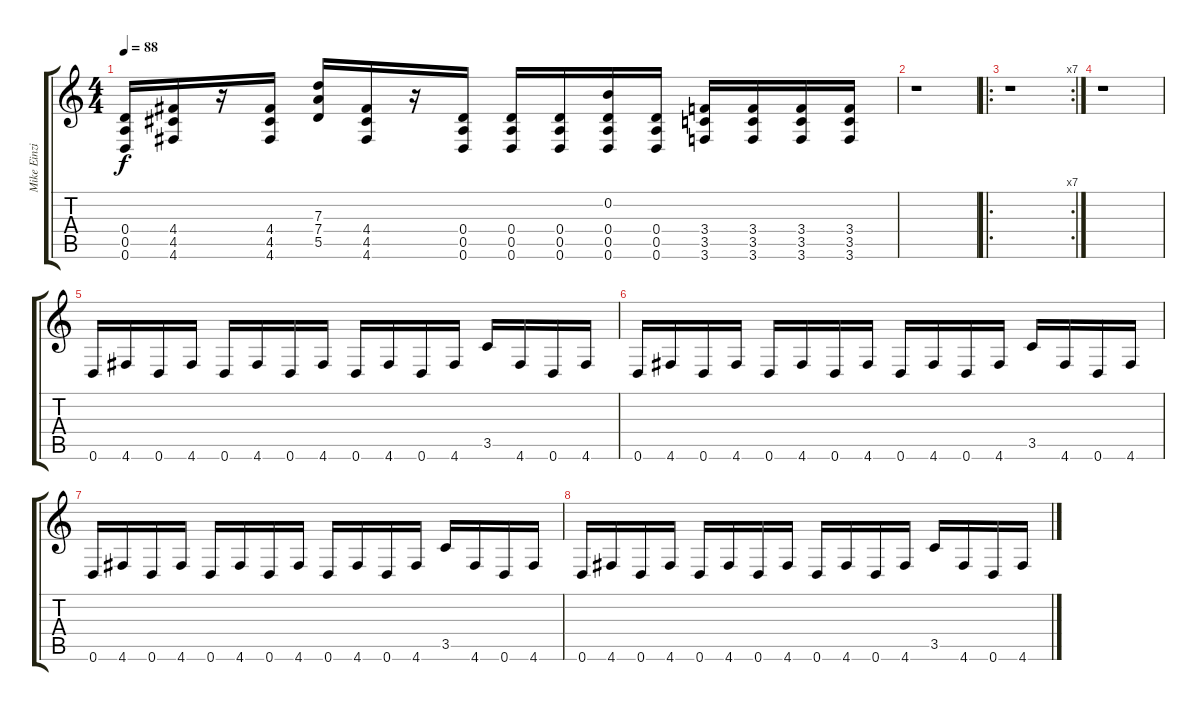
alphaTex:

\track ("Mike Einzinger" "Mike Einzi") {instrument overdrivenguitar}
\staff {score tabs}
\tuning (E4 B3 G3 D3 A2 D2) {hide}
\ts (4 4)
\tempo 88
\clef g2
\ks c
(0.4 0.5 0.6).16{dy f} (4.4 4.5 4.6).16 r.16 (4.4 4.5 4.6).16 (7.3 7.4 5.5).16 (4.4 4.5 4.6).16 r.16 (0.4 0.5 0.6).16 (0.4 0.5 0.6).16 (0.4 0.5 0.6).16 (0.2 0.4 0.5 0.6).16 (0.4 0.5 0.6).16 (3.4 3.5 3.6).16 (3.4 3.5 3.6).16 (3.4 3.5 3.6).16 (3.4 3.5 3.6).16 |
r.1 |
\ro
\rc 7
r.1 |
r.1 |
0.6.16{volume 9} 4.6.16 0.6.16 4.6.16 0.6.16 4.6.16 0.6.16 4.6.16 0.6.16 4.6.16 0.6.16 4.6.16 3.5.16 4.6.16 0.6.16 4.6.16 |
0.6.16{volume 10} 4.6.16 0.6.16 4.6.16 0.6.16 4.6.16 0.6.16 4.6.16 0.6.16 4.6.16 0.6.16 4.6.16 3.5.16 4.6.16 0.6.16 4.6.16 |
0.6.16{volume 13} 4.6.16 0.6.16 4.6.16 0.6.16 4.6.16 0.6.16 4.6.16 0.6.16 4.6.16 0.6.16 4.6.16 3.5.16 4.6.16 0.6.16 4.6.16 |
0.6.16{volume 14} 4.6.16 0.6.16 4.6.16 0.6.16 4.6.16 0.6.16 4.6.16 0.6.16 4.6.16 0.6.16 4.6.16 3.5.16 4.6.16 0.6.16 4.6.16
